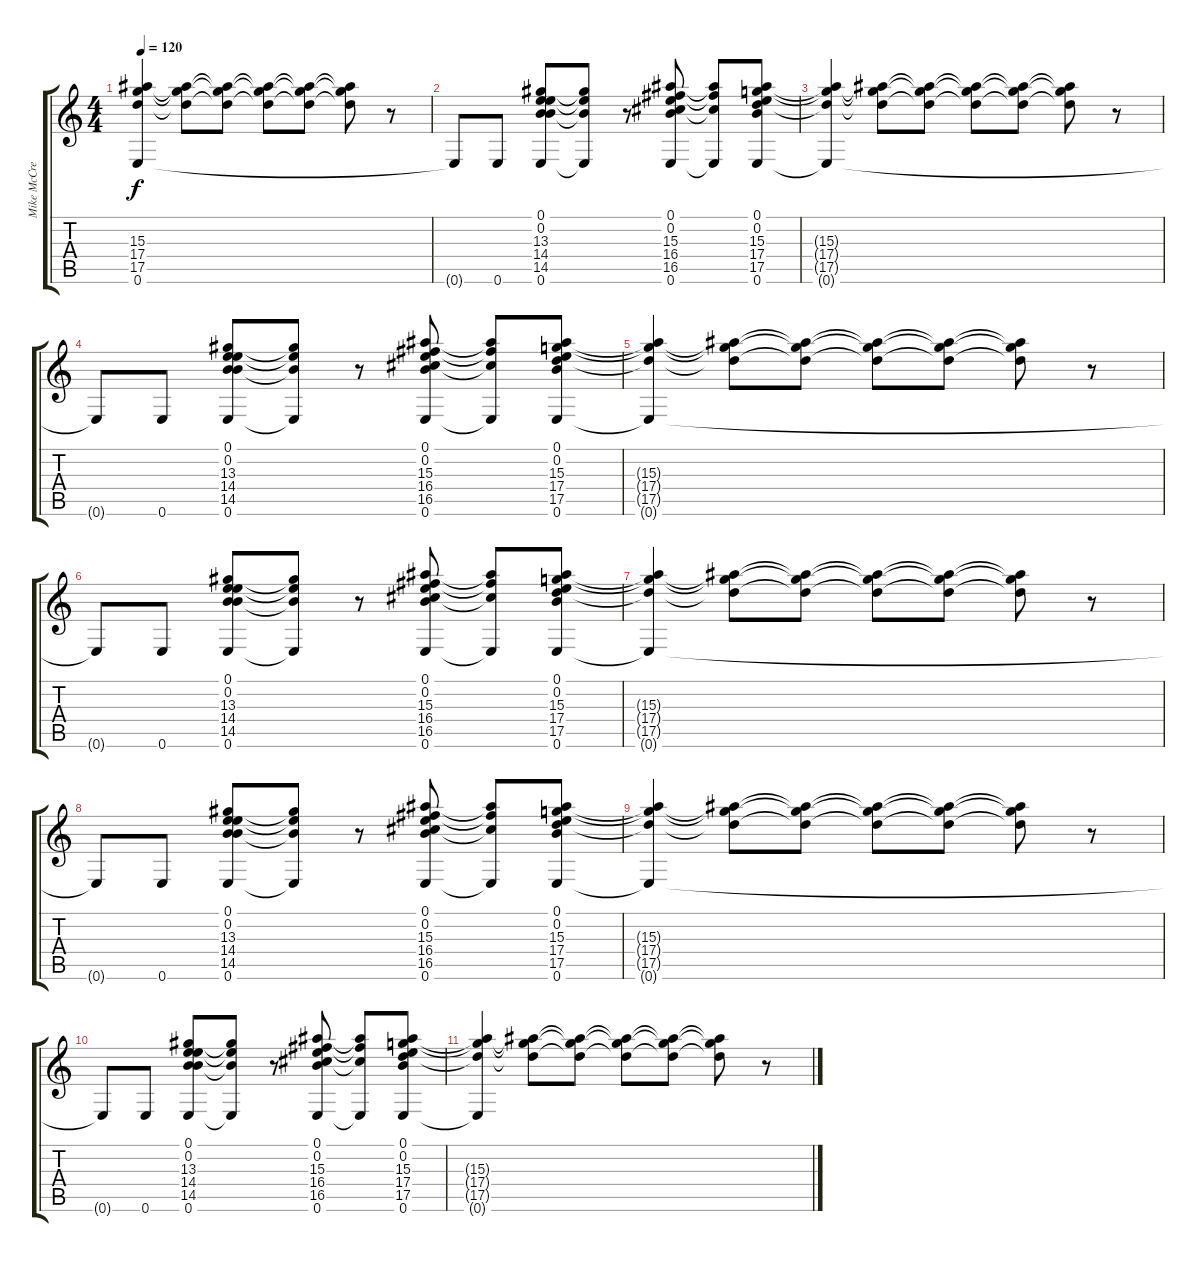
\track ("Mike McCready" "Mike McCre") {instrument electricguitarclean}
\staff {score tabs}
\tuning (E4 B3 G3 D3 A2 E2) {hide}
\ts (4 4)
\tempo 120
\clef g2
\ks c
(15.3{t} 17.4{t} 17.5{t} 0.6{t}).4{dy f} (15.3{t} 17.4{t} 17.5{t}).8 (15.3{t} 17.4{t} 17.5{t}).8 (15.3{t} 17.4{t} 17.5{t}).8 (15.3{t} 17.4{t} 17.5{t}).8 (15.3{t} 17.4{t} 17.5{t}).8 r.8 |
0.6{t}.8 0.6.8 (0.1 0.2 13.3 14.4 14.5 0.6).8 (13.3{t} 14.4{t} 14.5{t} 0.6{t}).8 r.8 (0.1 0.2 15.3 16.4 16.5 0.6).8 (15.3{t} 16.4{t} 16.5{t} 0.6{t}).8 (0.1 0.2 15.3 17.4 17.5 0.6).8 |
(15.3{t} 17.4{t} 17.5{t} 0.6{t}).4 (15.3{t} 17.4{t} 17.5{t}).8 (15.3{t} 17.4{t} 17.5{t}).8 (15.3{t} 17.4{t} 17.5{t}).8 (15.3{t} 17.4{t} 17.5{t}).8 (15.3{t} 17.4{t} 17.5{t}).8 r.8 |
0.6{t}.8 0.6.8 (0.1 0.2 13.3 14.4 14.5 0.6).8 (13.3{t} 14.4{t} 14.5{t} 0.6{t}).8 r.8 (0.1 0.2 15.3 16.4 16.5 0.6).8 (15.3{t} 16.4{t} 16.5{t} 0.6{t}).8 (0.1 0.2 15.3 17.4 17.5 0.6).8 |
(15.3{t} 17.4{t} 17.5{t} 0.6{t}).4 (15.3{t} 17.4{t} 17.5{t}).8 (15.3{t} 17.4{t} 17.5{t}).8 (15.3{t} 17.4{t} 17.5{t}).8 (15.3{t} 17.4{t} 17.5{t}).8 (15.3{t} 17.4{t} 17.5{t}).8 r.8 |
0.6{t}.8 0.6.8 (0.1 0.2 13.3 14.4 14.5 0.6).8 (13.3{t} 14.4{t} 14.5{t} 0.6{t}).8 r.8 (0.1 0.2 15.3 16.4 16.5 0.6).8 (15.3{t} 16.4{t} 16.5{t} 0.6{t}).8 (0.1 0.2 15.3 17.4 17.5 0.6).8 |
(15.3{t} 17.4{t} 17.5{t} 0.6{t}).4 (15.3{t} 17.4{t} 17.5{t}).8 (15.3{t} 17.4{t} 17.5{t}).8 (15.3{t} 17.4{t} 17.5{t}).8 (15.3{t} 17.4{t} 17.5{t}).8 (15.3{t} 17.4{t} 17.5{t}).8 r.8 |
0.6{t}.8 0.6.8 (0.1 0.2 13.3 14.4 14.5 0.6).8 (13.3{t} 14.4{t} 14.5{t} 0.6{t}).8 r.8 (0.1 0.2 15.3 16.4 16.5 0.6).8 (15.3{t} 16.4{t} 16.5{t} 0.6{t}).8 (0.1 0.2 15.3 17.4 17.5 0.6).8 |
(15.3{t} 17.4{t} 17.5{t} 0.6{t}).4 (15.3{t} 17.4{t} 17.5{t}).8 (15.3{t} 17.4{t} 17.5{t}).8 (15.3{t} 17.4{t} 17.5{t}).8 (15.3{t} 17.4{t} 17.5{t}).8 (15.3{t} 17.4{t} 17.5{t}).8 r.8 |
0.6{t}.8 0.6.8 (0.1 0.2 13.3 14.4 14.5 0.6).8 (13.3{t} 14.4{t} 14.5{t} 0.6{t}).8 r.8 (0.1 0.2 15.3 16.4 16.5 0.6).8 (15.3{t} 16.4{t} 16.5{t} 0.6{t}).8 (0.1 0.2 15.3 17.4 17.5 0.6).8 |
(15.3{t} 17.4{t} 17.5{t} 0.6{t}).4 (15.3{t} 17.4{t} 17.5{t}).8 (15.3{t} 17.4{t} 17.5{t}).8 (15.3{t} 17.4{t} 17.5{t}).8 (15.3{t} 17.4{t} 17.5{t}).8 (15.3{t} 17.4{t} 17.5{t}).8 r.8
